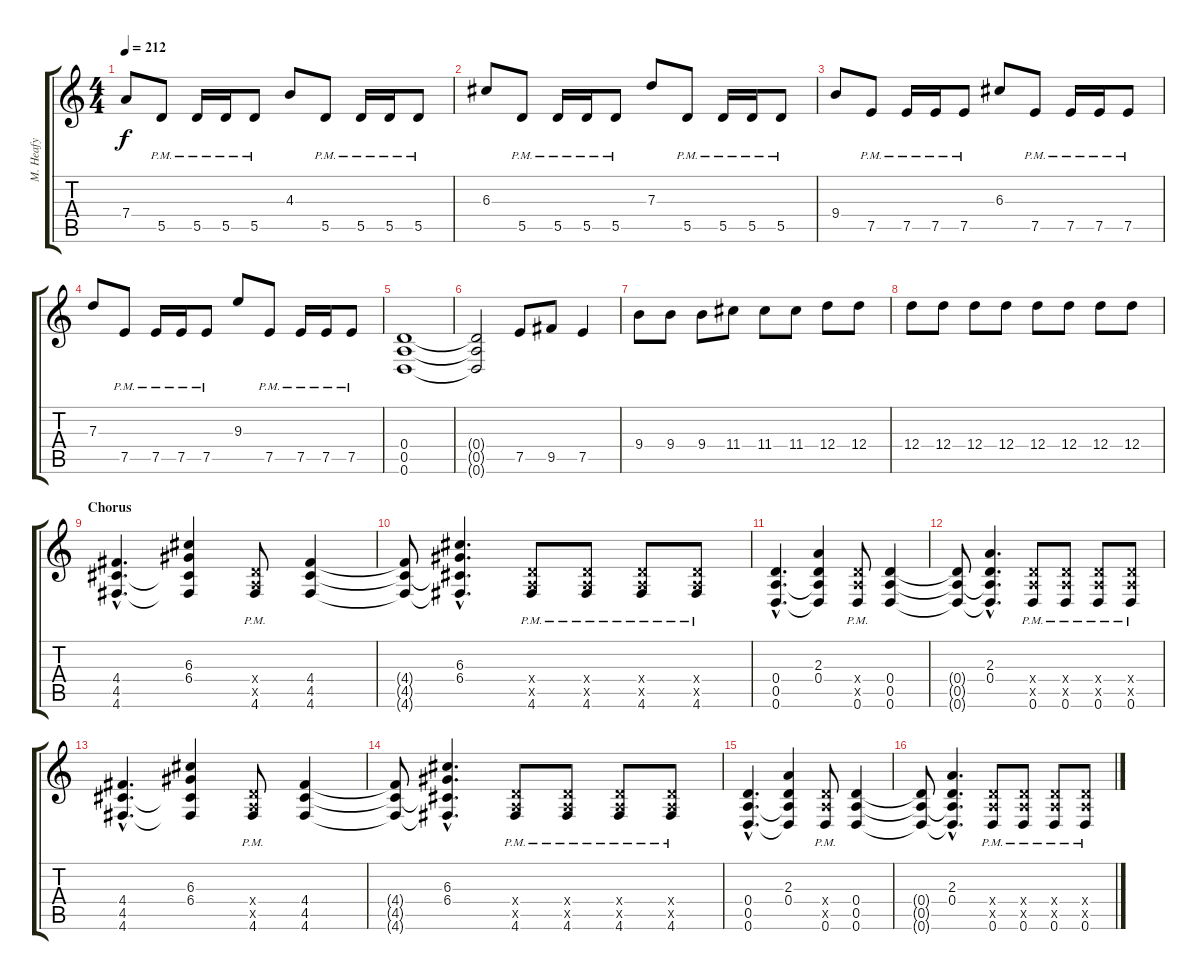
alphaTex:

\track ("M. Heafy" "M. Heafy") {instrument overdrivenguitar}
\staff {score tabs}
\tuning (E4 B3 G3 D3 A2 D2) {hide}
\ts (4 4)
\tempo 212
\clef g2
\ks c
7.4.8{dy f} 5.5{pm}.8 5.5{pm}.16 5.5{pm}.16 5.5{pm}.8 4.3.8 5.5{pm}.8 5.5{pm}.16 5.5{pm}.16 5.5{pm}.8 |
6.3.8 5.5{pm}.8 5.5{pm}.16 5.5{pm}.16 5.5{pm}.8 7.3.8 5.5{pm}.8 5.5{pm}.16 5.5{pm}.16 5.5{pm}.8 |
9.4.8 7.5{pm}.8 7.5{pm}.16 7.5{pm}.16 7.5{pm}.8 6.3.8 7.5{pm}.8 7.5{pm}.16 7.5{pm}.16 7.5{pm}.8 |
7.3.8 7.5{pm}.8 7.5{pm}.16 7.5{pm}.16 7.5{pm}.8 9.3.8 7.5{pm}.8 7.5{pm}.16 7.5{pm}.16 7.5{pm}.8 |
(0.4 0.5 0.6).1 |
(0.4{t} 0.5{t} 0.6{t}).2 7.5.8 9.5.8 7.5.4 |
9.4.8 9.4.8 9.4.8 11.4.8 11.4.8 11.4.8 12.4.8 12.4.8 |
12.4.8 12.4.8 12.4.8 12.4.8 12.4.8 12.4.8 12.4.8 12.4.8 |
\section ("" "Chorus")
(4.4{hac} 4.5{hac} 4.6{hac}).4{d} (6.3 6.4 4.5{t} 4.6{t}).4 (0.4{x} 0.5{x} 4.6{pm}).8 (4.4 4.5 4.6).4 |
(4.4{t} 4.5{t} 4.6{t}).8 (6.3{hac} 6.4{hac} 4.5{hac t} 4.6{hac t}).4{d} (0.4{x} 0.5{x} 4.6{pm}).8 (0.4{x} 0.5{x} 4.6{pm}).8 (0.4{x} 0.5{x} 4.6{pm}).8 (0.4{x} 0.5{x} 4.6{pm}).8 |
(0.4{hac} 0.5{hac} 0.6{hac}).4{d} (2.3 0.4 0.5{t} 0.6{t}).4 (0.4{x} 0.5{x} 0.6{pm}).8 (0.4 0.5 0.6).4 |
(0.4{t} 0.5{t} 0.6{t}).8 (2.3{hac} 0.4{hac} 0.5{hac t} 0.6{hac t}).4{d} (0.4{x} 0.5{x} 0.6{pm}).8 (0.4{x} 0.5{x} 0.6{pm}).8 (0.4{x} 0.5{x} 0.6{pm}).8 (0.4{x} 0.5{x} 0.6{pm}).8 |
(4.4{hac} 4.5{hac} 4.6{hac}).4{d} (6.3 6.4 4.5{t} 4.6{t}).4 (0.4{x} 0.5{x} 4.6{pm}).8 (4.4 4.5 4.6).4 |
(4.4{t} 4.5{t} 4.6{t}).8 (6.3{hac} 6.4{hac} 4.5{hac t} 4.6{hac t}).4{d} (0.4{x} 0.5{x} 4.6{pm}).8 (0.4{x} 0.5{x} 4.6{pm}).8 (0.4{x} 0.5{x} 4.6{pm}).8 (0.4{x} 0.5{x} 4.6{pm}).8 |
(0.4{hac} 0.5{hac} 0.6{hac}).4{d} (2.3 0.4 0.5{t} 0.6{t}).4 (0.4{x} 0.5{x} 0.6{pm}).8 (0.4 0.5 0.6).4 |
(0.4{t} 0.5{t} 0.6{t}).8 (2.3{hac} 0.4{hac} 0.5{hac t} 0.6{hac t}).4{d} (0.4{x} 0.5{x} 0.6{pm}).8 (0.4{x} 0.5{x} 0.6{pm}).8 (0.4{x} 0.5{x} 0.6{pm}).8 (0.4{x} 0.5{x} 0.6{pm}).8
